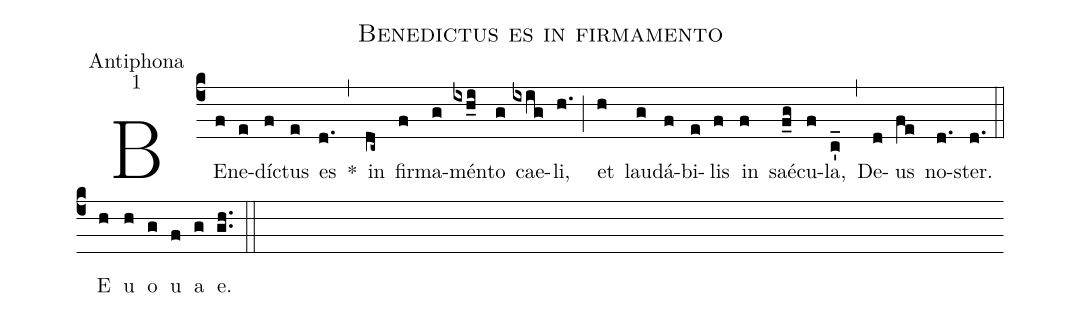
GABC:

name:Benedictus es in firmamento;
office-part:Antiphona;
mode:1;
%%
(c4) BE(f)ne(e)dí(f)ctus(e) es(d.) *(,) in(dc~) fir(f)ma(g)mén(ixh_i)to(g) cae(ixig)li,(h.) (;) et(h) lau(g)dá(f)bi(e)lis(f) in(f) saé(f_g)cu(f)la,(c'_) (,) De(d)us(fe) no(d.)ster.(d.) (::) <eu>E(h) u(h) o(g) u(f) a(g) e.</eu>(gh..) (::)
